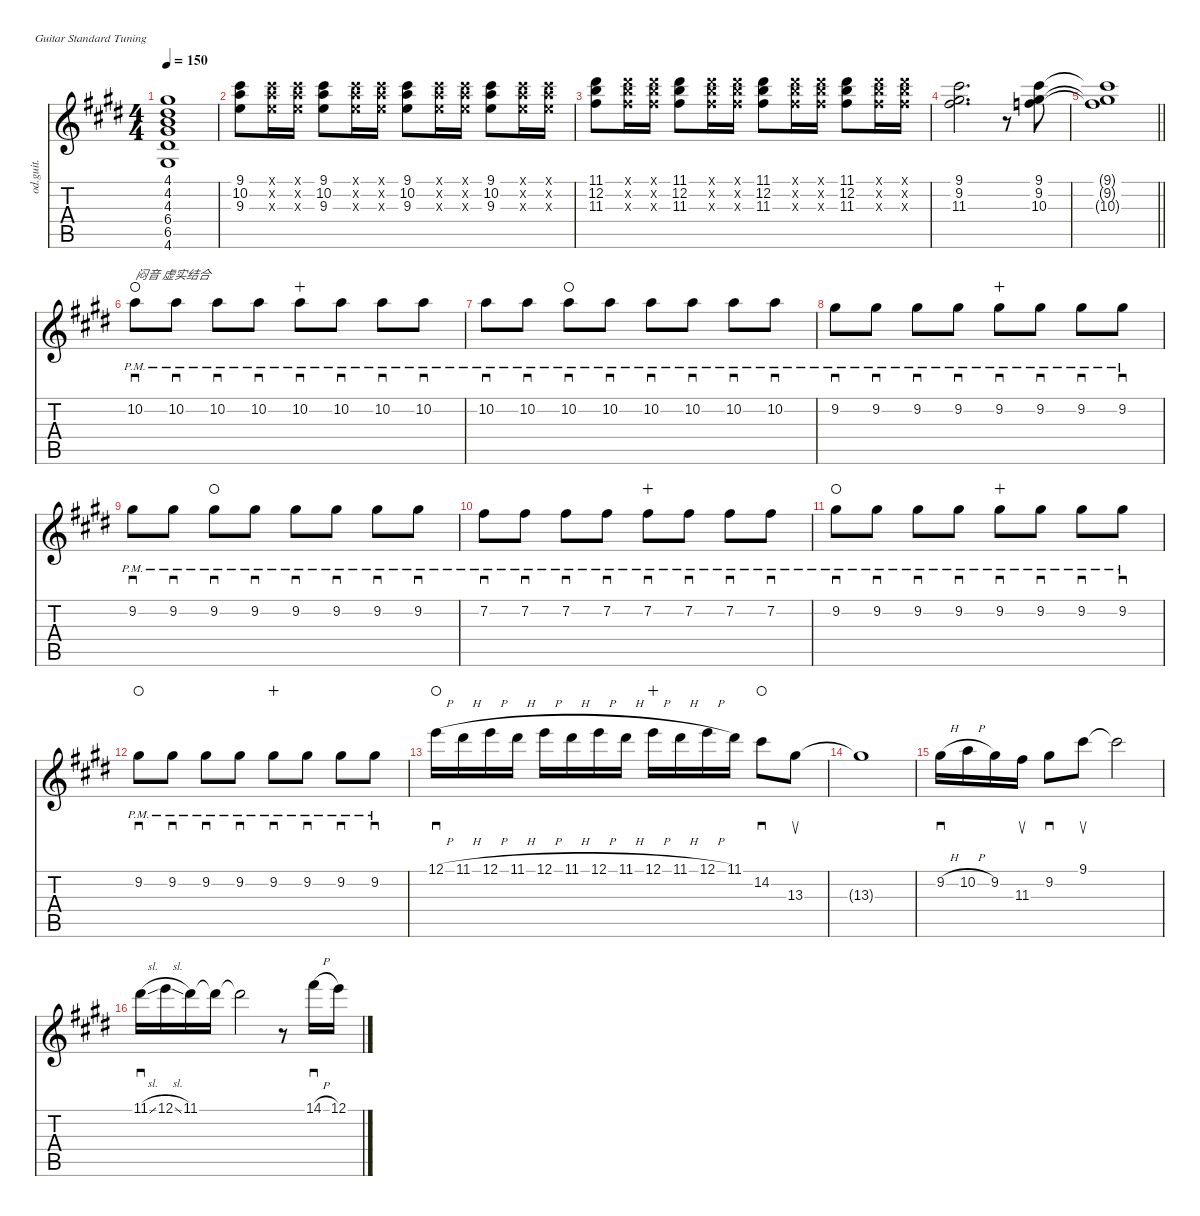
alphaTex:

\defaultSystemsLayout 4
\hideDynamics
\bracketExtendMode nobrackets
\track (" (Lead Guitar)" "od.guit.") {instrument overdrivenguitar}
\staff {score tabs}
\tuning (E4 B3 G3 D3 A2 E2)
\ts (4 4)
\tempo 150
\clef g2
\ks c#minor
(4.1{acc #} 4.2{acc #} 4.3{acc forcenatural} 6.4{acc #} 4.6{acc #} 6.5{acc #}).1{dy f beam Up} |
(9.1{acc #} 10.2{acc forcenatural} 9.3{acc forcenatural}).8{beam Down} (9.1{x acc #} 10.2{x acc forcenatural} 9.3{x acc forcenatural}).16{beam Down} (9.1{x acc #} 10.2{x acc forcenatural} 9.3{x acc forcenatural}).16{beam Down} (9.1{acc #} 10.2{acc forcenatural} 9.3{acc forcenatural}).8{beam Down} (9.1{x acc #} 10.2{x acc forcenatural} 9.3{x acc forcenatural}).16{beam Down} (9.1{x acc #} 10.2{x acc forcenatural} 9.3{x acc forcenatural}).16{beam Down} (9.1{acc #} 10.2{acc forcenatural} 9.3{acc forcenatural}).8{beam Down} (9.1{x acc #} 10.2{x acc forcenatural} 9.3{x acc forcenatural}).16{beam Down} (9.1{x acc #} 10.2{x acc forcenatural} 9.3{x acc forcenatural}).16{beam Down} (9.1{acc #} 10.2{acc forcenatural} 9.3{acc forcenatural}).8{beam Down} (9.1{x acc #} 10.2{x acc forcenatural} 9.3{x acc forcenatural}).16{beam Down} (9.1{x acc #} 10.2{x acc forcenatural} 9.3{x acc forcenatural}).16{beam Down} |
(11.1{acc #} 12.2{acc forcenatural} 11.3{acc #}).8{beam Down} (11.1{x acc #} 12.2{x acc forcenatural} 11.3{x acc #}).16{beam Down} (11.1{x acc #} 12.2{x acc forcenatural} 11.3{x acc #}).16{beam Down} (11.1{acc #} 12.2{acc forcenatural} 11.3{acc #}).8{beam Down} (11.1{x acc #} 12.2{x acc forcenatural} 11.3{x acc #}).16{beam Down} (11.1{x acc #} 12.2{x acc forcenatural} 11.3{x acc #}).16{beam Down} (11.1{acc #} 12.2{acc forcenatural} 11.3{acc #}).8{beam Down} (11.1{x acc #} 12.2{x acc forcenatural} 11.3{x acc #}).16{beam Down} (11.1{x acc #} 12.2{x acc forcenatural} 11.3{x acc #}).16{beam Down} (11.1{acc #} 12.2{acc forcenatural} 11.3{acc #}).8{beam Down} (11.1{x acc #} 12.2{x acc forcenatural} 11.3{x acc #}).16{beam Down} (11.1{x acc #} 12.2{x acc forcenatural} 11.3{x acc #}).16{beam Down} |
(9.2{acc #} 11.3{acc #} 9.1{acc #}).2{d beam Down} r.8{beam Down} (9.2{acc #} 10.3{acc forcenatural} 9.1{acc #}).8{beam Down} |
\barLineRight lightlight
(9.2{t acc #} 10.3{t acc forcenatural} 9.1{t acc #}).1{beam Down} |
10.2{pm acc forcenatural}.8{sd txt "闷音 虚实结合" waho beam Down} 10.2{pm acc forcenatural}.8{sd beam Down} 10.2{pm acc forcenatural}.8{sd beam Down} 10.2{pm acc forcenatural}.8{sd beam Down} 10.2{pm acc forcenatural}.8{sd wahc beam Down} 10.2{pm acc forcenatural}.8{sd beam Down} 10.2{pm acc forcenatural}.8{sd beam Down} 10.2{pm acc forcenatural}.8{sd beam Down} |
10.2{pm acc forcenatural}.8{sd beam Down} 10.2{pm acc forcenatural}.8{sd beam Down} 10.2{pm acc forcenatural}.8{sd waho beam Down} 10.2{pm acc forcenatural}.8{sd beam Down} 10.2{pm acc forcenatural}.8{sd beam Down} 10.2{pm acc forcenatural}.8{sd beam Down} 10.2{pm acc forcenatural}.8{sd beam Down} 10.2{pm acc forcenatural}.8{sd beam Down} |
9.2{pm acc #}.8{sd beam Down} 9.2{pm acc #}.8{sd beam Down} 9.2{pm acc #}.8{sd beam Down} 9.2{pm acc #}.8{sd beam Down} 9.2{pm acc #}.8{sd wahc beam Down} 9.2{pm acc #}.8{sd beam Down} 9.2{pm acc #}.8{sd beam Down} 9.2{pm acc #}.8{sd beam Down} |
9.2{pm acc #}.8{sd beam Down} 9.2{pm acc #}.8{sd beam Down} 9.2{pm acc #}.8{sd waho beam Down} 9.2{pm acc #}.8{sd beam Down} 9.2{pm acc #}.8{sd beam Down} 9.2{pm acc #}.8{sd beam Down} 9.2{pm acc #}.8{sd beam Down} 9.2{pm acc #}.8{sd beam Down} |
7.2{pm acc #}.8{sd beam Down} 7.2{pm acc #}.8{sd beam Down} 7.2{pm acc #}.8{sd beam Down} 7.2{pm acc #}.8{sd beam Down} 7.2{pm acc #}.8{sd wahc beam Down} 7.2{pm acc #}.8{sd beam Down} 7.2{pm acc #}.8{sd beam Down} 7.2{pm acc #}.8{sd beam Down} |
9.2{pm acc #}.8{sd waho beam Down} 9.2{pm acc #}.8{sd beam Down} 9.2{pm acc #}.8{sd beam Down} 9.2{pm acc #}.8{sd beam Down} 9.2{pm acc #}.8{sd wahc beam Down} 9.2{pm acc #}.8{sd beam Down} 9.2{pm acc #}.8{sd beam Down} 9.2{pm acc #}.8{sd beam Down} |
9.2{pm acc #}.8{sd waho beam Down} 9.2{pm acc #}.8{sd beam Down} 9.2{pm acc #}.8{sd beam Down} 9.2{pm acc #}.8{sd beam Down} 9.2{pm acc #}.8{sd wahc beam Down} 9.2{pm acc #}.8{sd beam Down} 9.2{pm acc #}.8{sd beam Down} 9.2{pm acc #}.8{sd beam Down} |
12.1{h acc forcenatural}.16{sd dy p waho beam Down} 11.1{h acc #}.16{beam Down} 12.1{h acc forcenatural}.16{beam Down} 11.1{h acc #}.16{beam Down} 12.1{h acc forcenatural}.16{dy mp beam Down} 11.1{h acc #}.16{beam Down} 12.1{h acc forcenatural}.16{beam Down} 11.1{h acc #}.16{beam Down} 12.1{h acc forcenatural}.16{dy mf wahc beam Down} 11.1{h acc #}.16{beam Down} 12.1{h acc forcenatural}.16{beam Down} 11.1{acc #}.16{beam Down} 14.2{acc #}.8{sd dy f waho beam Down} 13.3{acc #}.8{su beam Down} |
13.3{t acc #}.1{beam Down} |
9.2{h acc #}.16{sd beam Down} 10.2{h acc forcenatural}.16{beam Down} 9.2{acc #}.16{beam Down} 11.3{acc #}.16{su beam Down} 9.2{acc #}.8{sd beam Down} 9.1{acc #}.8{su beam Down} 9.1{t acc #}.2{beam Down} |
11.1{sl acc #}.16{sd beam Down} 12.1{sl acc forcenatural}.16{beam Down} 11.1{acc #}.16{beam Down} 11.1{t acc #}.16{beam Down} 11.1{t acc #}.2{beam Down} r.8{beam Down} 14.1{h acc #}.16{sd beam Down} 12.1{acc forcenatural}.16{beam Down}
